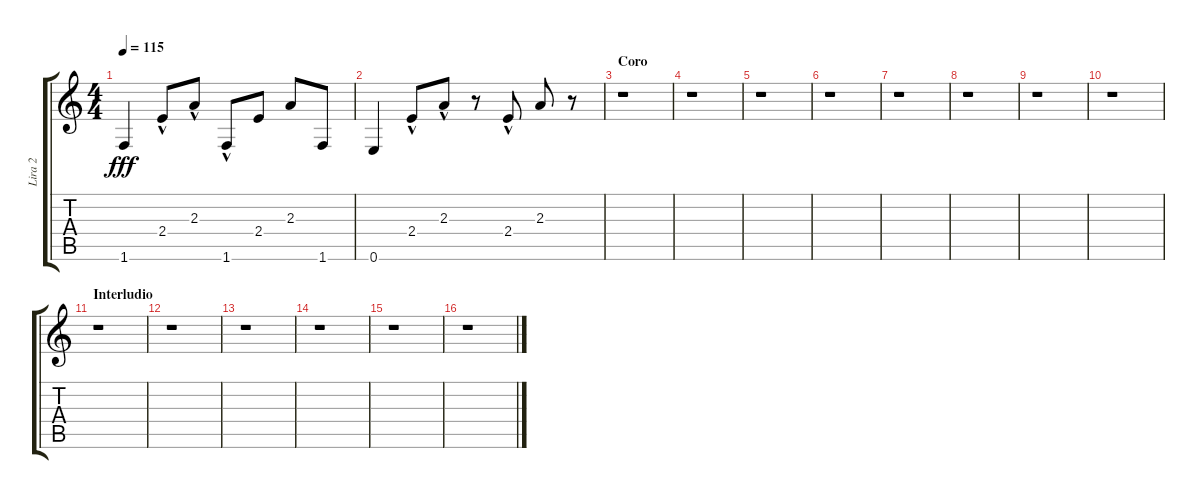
\track ("Lira 2" "Lira 2") {instrument electricguitarjazz}
\staff {score tabs}
\tuning (E4 B3 G3 D3 A2 E2) {hide}
\ts (4 4)
\tempo 115
\clef g2
\ks c
1.6.4{dy fff} 2.4{hac}.8 2.3{hac}.8 1.6{hac}.8 2.4.8 2.3.8 1.6.8 |
0.6.4 2.4{hac}.8 2.3{hac}.8 r.8 2.4{hac}.8 2.3.8 r.8 |
\section ("" "Coro")
r.1 |
r.1 |
r.1 |
r.1 |
r.1 |
r.1 |
r.1 |
r.1 |
\section ("" "Interludio")
r.1 |
r.1 |
r.1 |
r.1 |
r.1 |
r.1
